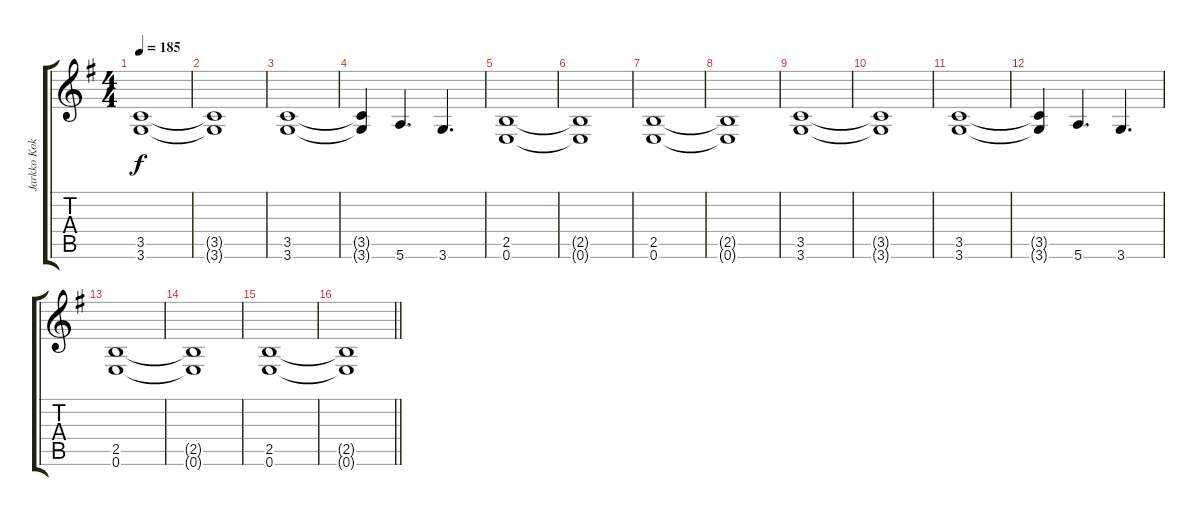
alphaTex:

\track ("Jarkko Kokko (guitar) " "Jarkko Kok") {instrument distortionguitar}
\staff {score tabs}
\tuning (E4 B3 G3 D3 A2 E2) {hide}
\ts (4 4)
\tempo 185
\clef g2
\ks eminor
(3.5 3.6).1{dy f} |
(3.5{t} 3.6{t}).1 |
(3.5 3.6).1 |
(3.5{t} 3.6{t}).4 5.6.4{d} 3.6.4{d} |
(2.5 0.6).1 |
(2.5{t} 0.6{t}).1 |
(2.5 0.6).1 |
(2.5{t} 0.6{t}).1 |
(3.5 3.6).1 |
(3.5{t} 3.6{t}).1 |
(3.5 3.6).1 |
(3.5{t} 3.6{t}).4 5.6.4{d} 3.6.4{d} |
(2.5 0.6).1 |
(2.5{t} 0.6{t}).1 |
(2.5 0.6).1 |
\barLineRight lightlight
(2.5{t} 0.6{t}).1
